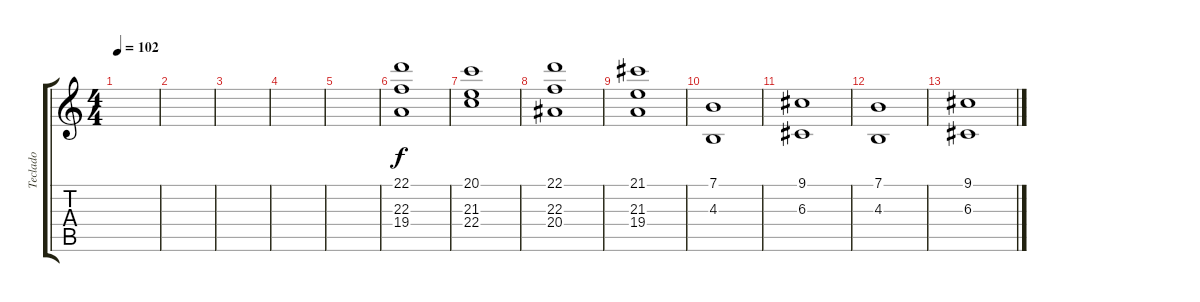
\track ("Teclado" "Teclado") {instrument stringensemble1}
\staff {score tabs}
\tuning (E4 B3 G3 D3 A2 E2) {hide}
\ts (4 4)
\tempo 102
\clef g2
\ks c
|
|
|
|
|
(22.1 22.3 19.4).1 |
(20.1 21.3 22.4).1 |
(22.1 22.3 20.4).1 |
(21.1 21.3 19.4).1 |
(7.1 4.3).1 |
(9.1 6.3).1 |
(7.1 4.3).1 |
(9.1 6.3).1
